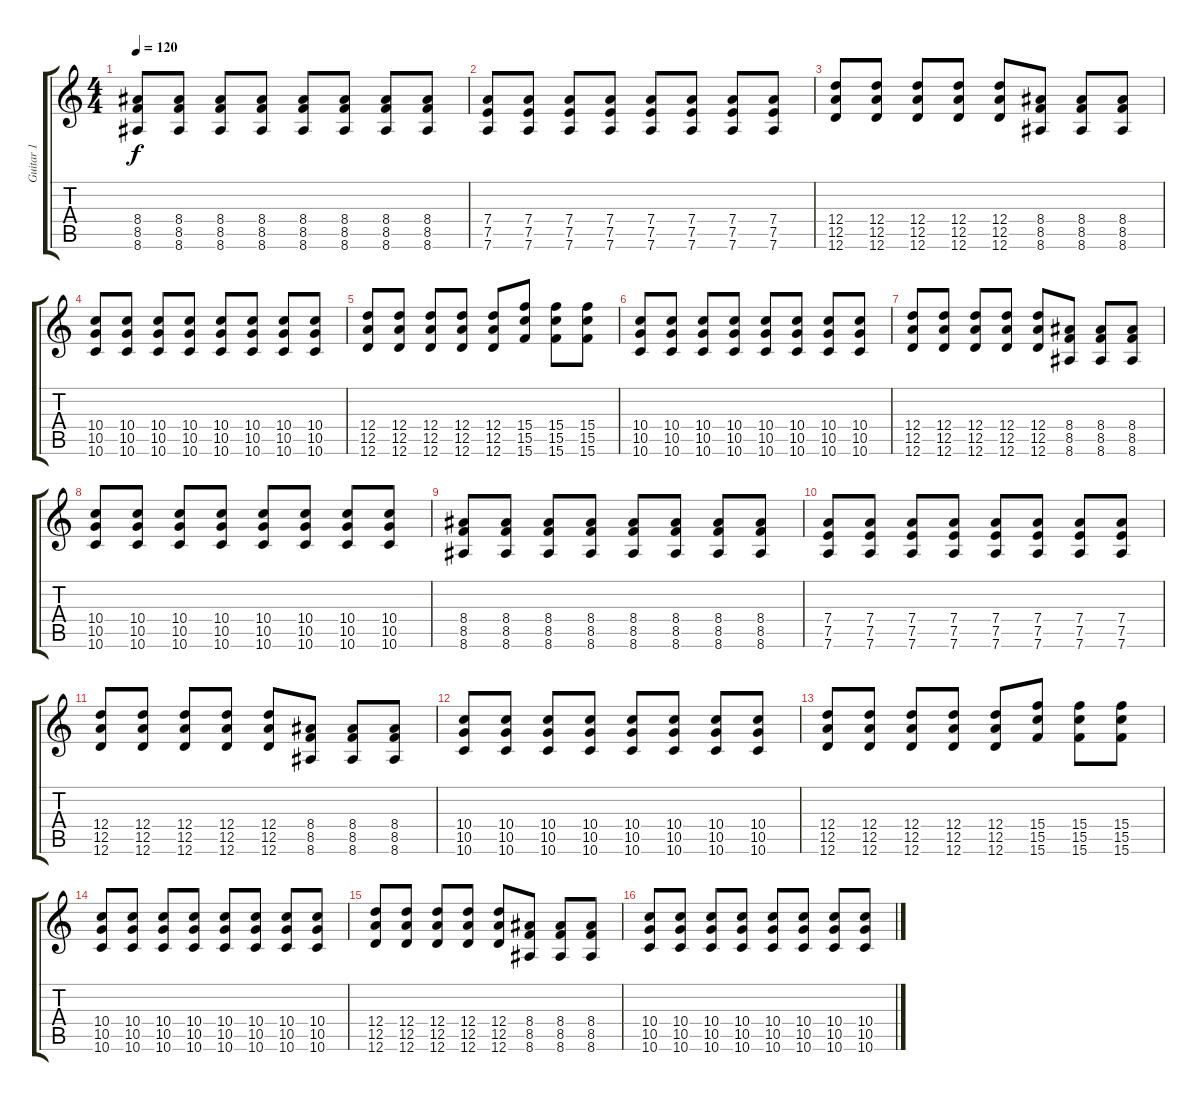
\track ("Guitar 1" "Guitar 1") {instrument distortionguitar}
\staff {score tabs}
\tuning (E4 B3 G3 D3 A2 D2) {hide}
\ts (4 4)
\tempo 120
\clef g2
\ks c
(8.4 8.5 8.6).8{dy f} (8.4 8.5 8.6).8 (8.4 8.5 8.6).8 (8.4 8.5 8.6).8 (8.4 8.5 8.6).8 (8.4 8.5 8.6).8 (8.4 8.5 8.6).8 (8.4 8.5 8.6).8 |
(7.4 7.5 7.6).8 (7.4 7.5 7.6).8 (7.4 7.5 7.6).8 (7.4 7.5 7.6).8 (7.4 7.5 7.6).8 (7.4 7.5 7.6).8 (7.4 7.5 7.6).8 (7.4 7.5 7.6).8 |
(12.4 12.5 12.6).8 (12.4 12.5 12.6).8 (12.4 12.5 12.6).8 (12.4 12.5 12.6).8 (12.4 12.5 12.6).8 (8.4 8.5 8.6).8 (8.4 8.5 8.6).8 (8.4 8.5 8.6).8 |
(10.4 10.5 10.6).8 (10.4 10.5 10.6).8 (10.4 10.5 10.6).8 (10.4 10.5 10.6).8 (10.4 10.5 10.6).8 (10.4 10.5 10.6).8 (10.4 10.5 10.6).8 (10.4 10.5 10.6).8 |
(12.4 12.5 12.6).8 (12.4 12.5 12.6).8 (12.4 12.5 12.6).8 (12.4 12.5 12.6).8 (12.4 12.5 12.6).8 (15.4 15.5 15.6).8 (15.4 15.5 15.6).8 (15.4 15.5 15.6).8 |
(10.4 10.5 10.6).8 (10.4 10.5 10.6).8 (10.4 10.5 10.6).8 (10.4 10.5 10.6).8 (10.4 10.5 10.6).8 (10.4 10.5 10.6).8 (10.4 10.5 10.6).8 (10.4 10.5 10.6).8 |
(12.4 12.5 12.6).8 (12.4 12.5 12.6).8 (12.4 12.5 12.6).8 (12.4 12.5 12.6).8 (12.4 12.5 12.6).8 (8.4 8.5 8.6).8 (8.4 8.5 8.6).8 (8.4 8.5 8.6).8 |
(10.4 10.5 10.6).8 (10.4 10.5 10.6).8 (10.4 10.5 10.6).8 (10.4 10.5 10.6).8 (10.4 10.5 10.6).8 (10.4 10.5 10.6).8 (10.4 10.5 10.6).8 (10.4 10.5 10.6).8 |
(8.4 8.5 8.6).8 (8.4 8.5 8.6).8 (8.4 8.5 8.6).8 (8.4 8.5 8.6).8 (8.4 8.5 8.6).8 (8.4 8.5 8.6).8 (8.4 8.5 8.6).8 (8.4 8.5 8.6).8 |
(7.4 7.5 7.6).8 (7.4 7.5 7.6).8 (7.4 7.5 7.6).8 (7.4 7.5 7.6).8 (7.4 7.5 7.6).8 (7.4 7.5 7.6).8 (7.4 7.5 7.6).8 (7.4 7.5 7.6).8 |
(12.4 12.5 12.6).8 (12.4 12.5 12.6).8 (12.4 12.5 12.6).8 (12.4 12.5 12.6).8 (12.4 12.5 12.6).8 (8.4 8.5 8.6).8 (8.4 8.5 8.6).8 (8.4 8.5 8.6).8 |
(10.4 10.5 10.6).8 (10.4 10.5 10.6).8 (10.4 10.5 10.6).8 (10.4 10.5 10.6).8 (10.4 10.5 10.6).8 (10.4 10.5 10.6).8 (10.4 10.5 10.6).8 (10.4 10.5 10.6).8 |
(12.4 12.5 12.6).8 (12.4 12.5 12.6).8 (12.4 12.5 12.6).8 (12.4 12.5 12.6).8 (12.4 12.5 12.6).8 (15.4 15.5 15.6).8 (15.4 15.5 15.6).8 (15.4 15.5 15.6).8 |
(10.4 10.5 10.6).8 (10.4 10.5 10.6).8 (10.4 10.5 10.6).8 (10.4 10.5 10.6).8 (10.4 10.5 10.6).8 (10.4 10.5 10.6).8 (10.4 10.5 10.6).8 (10.4 10.5 10.6).8 |
(12.4 12.5 12.6).8 (12.4 12.5 12.6).8 (12.4 12.5 12.6).8 (12.4 12.5 12.6).8 (12.4 12.5 12.6).8 (8.4 8.5 8.6).8 (8.4 8.5 8.6).8 (8.4 8.5 8.6).8 |
(10.4 10.5 10.6).8 (10.4 10.5 10.6).8 (10.4 10.5 10.6).8 (10.4 10.5 10.6).8 (10.4 10.5 10.6).8 (10.4 10.5 10.6).8 (10.4 10.5 10.6).8 (10.4 10.5 10.6).8
